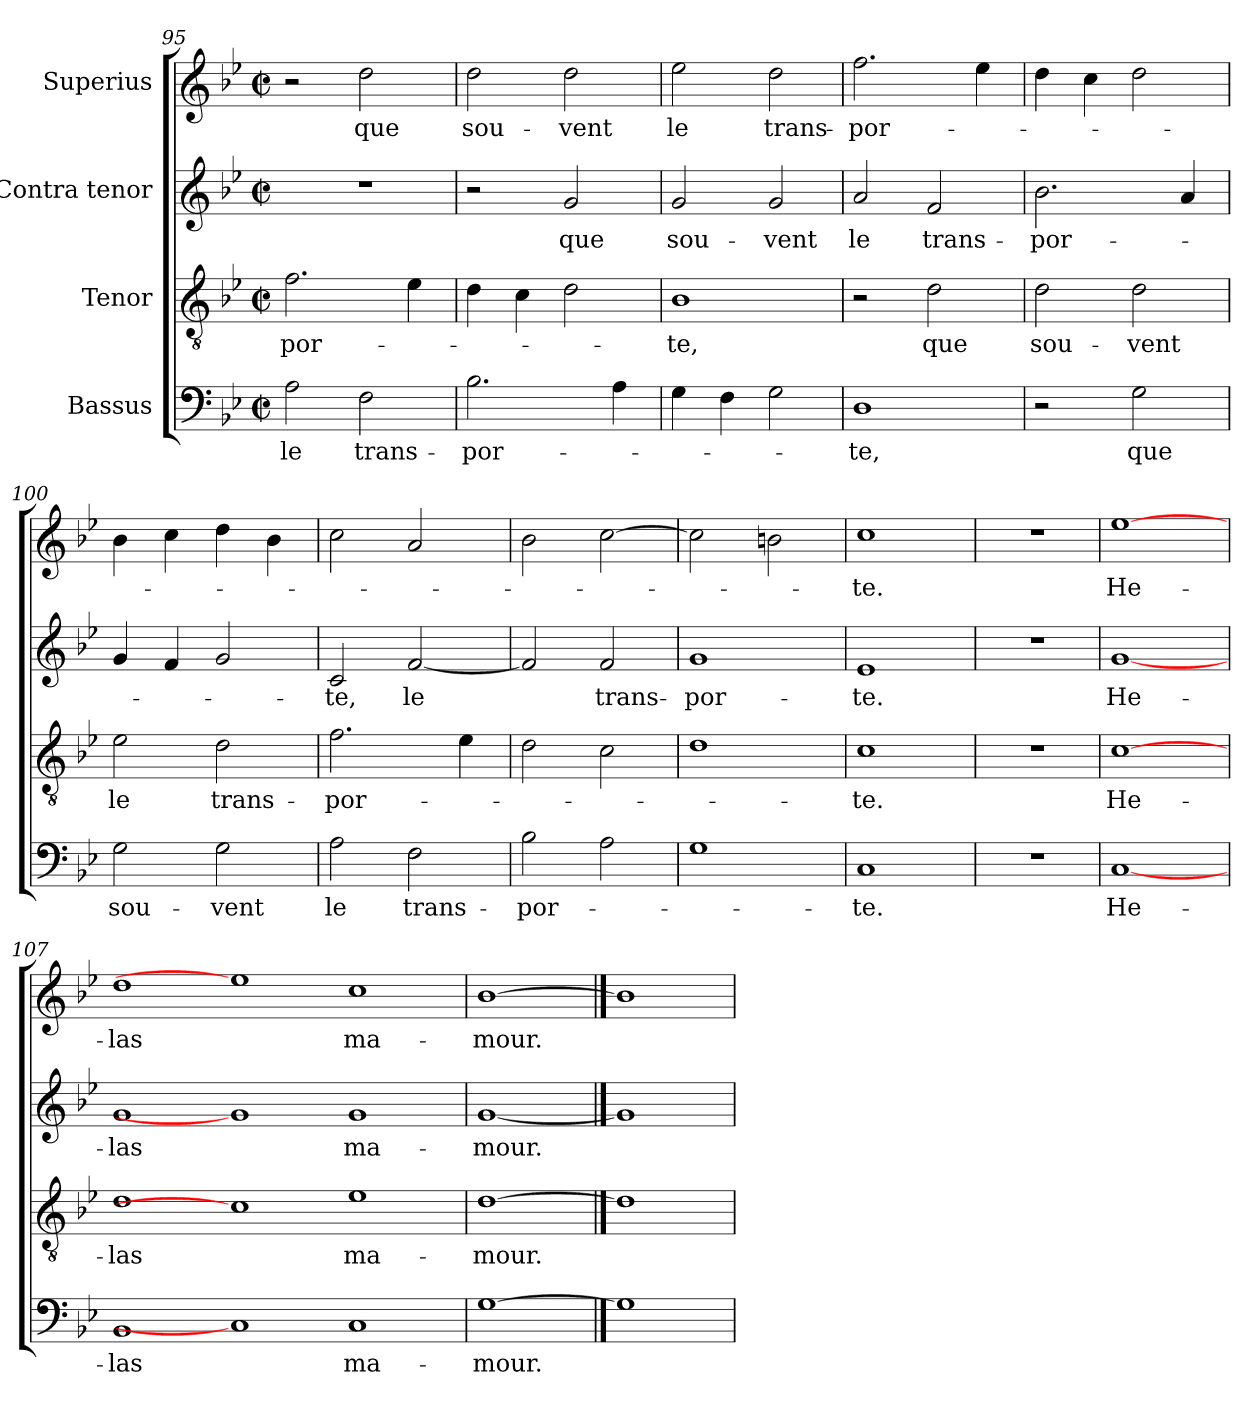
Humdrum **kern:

**kern	**text	**kern	**text	**kern	**text	**kern	**text
*part4	*part4	*part3	*part3	*part2	*part2	*part1	*part1
*staff4	*staff4	*staff3	*staff3	*staff2	*staff2	*staff1	*staff1
*I"Bassus	*	*I"Tenor	*	*I"Contra tenor	*	*I"Superius	*
*clefF4	*	*clefGv2	*	*clefG2	*	*clefG2	*
*k[b-e-]	*	*k[b-e-]	*	*k[b-e-]	*	*k[b-e-]	*
*B-:	*	*B-:	*	*B-:	*	*B-:	*
*M2/2	*	*M2/2	*	*M2/2	*	*M2/2	*
*met(c|)	*	*met(c|)	*	*met(c|)	*	*met(c|)	*
=95	=95	=95	=95	=95	=95	=95	=95
!	!LO:LY:b	!	!LO:LY:b	!	!	!	!
2A\	le	2.f\	-por-	1r	.	2r	.
!	!LO:LY:b	!	!	!	!	!	!LO:LY:b
2F\	trans-	.	.	.	.	2dd\	que
.	.	4e-\	.	.	.	.	.
=96	=96	=96	=96	=96	=96	=96	=96
!	!LO:LY:b	!	!	!	!	!	!LO:LY:b
2.B-\	-por-	4d\	.	2r	.	2dd\	sou-
.	.	4c\	.	.	.	.	.
!	!	!	!	!	!LO:LY:b	!	!LO:LY:b
.	.	2d\	.	2g/	que	2dd\	-vent
4A\	.	.	.	.	.	.	.
=97	=97	=97	=97	=97	=97	=97	=97
!	!	!	!LO:LY:b	!	!LO:LY:b	!	!LO:LY:b
4G\	.	1B-	-te,	2g/	sou-	2ee-\	le
4F\	.	.	.	.	.	.	.
!	!	!	!	!	!LO:LY:b	!	!LO:LY:b
2G\	.	.	.	2g/	-vent	2dd\	trans-
=98	=98	=98	=98	=98	=98	=98	=98
!	!LO:LY:b	!	!	!	!LO:LY:b	!	!LO:LY:b
1D	-te,	2r	.	2a/	le	2.ff\	-por-
!	!	!	!LO:LY:b	!	!LO:LY:b	!	!
.	.	2d\	que	2f/	trans-	.	.
.	.	.	.	.	.	4ee-\	.
=99	=99	=99	=99	=99	=99	=99	=99
!	!	!	!LO:LY:b	!	!LO:LY:b	!	!
2r	.	2d\	sou-	2.b-\	-por-	4dd\	.
.	.	.	.	.	.	4cc\	.
!	!LO:LY:b	!	!LO:LY:b	!	!	!	!
2G\	que	2d\	-vent	.	.	2dd\	.
.	.	.	.	4a/	.	.	.
!!LO:LB:g=z
=100	=100	=100	=100	=100	=100	=100	=100
!	!LO:LY:b	!	!LO:LY:b	!	!	!	!
2G\	sou-	2e-\	le	4g/	.	4b-\	.
.	.	.	.	4f/	.	4cc\	.
!	!LO:LY:b	!	!LO:LY:b	!	!	!	!
2G\	-vent	2d\	trans-	2g/	.	4dd\	.
.	.	.	.	.	.	4b-\	.
=101	=101	=101	=101	=101	=101	=101	=101
!	!LO:LY:b	!	!LO:LY:b	!	!LO:LY:b	!	!
2A\	le	2.f\	-por-	2c/	-te,	2cc\	.
!	!LO:LY:b	!	!	!	!LO:LY:b	!	!
2F\	trans-	.	.	[2f/	le	2a/	.
.	.	4e-\	.	.	.	.	.
=102	=102	=102	=102	=102	=102	=102	=102
!	!LO:LY:b	!	!	!	!	!	!
2B-\	-por-	2d\	.	2f/]	.	2b-\	.
!	!	!	!	!	!LO:LY:b	!	!
2A\	.	2c\	.	2f/	trans-	[2cc\	.
=103	=103	=103	=103	=103	=103	=103	=103
!	!	!	!	!	!LO:LY:b	!	!
1G	.	1d	.	1g	-por-	2cc\]	.
.	.	.	.	.	.	2bn\	.
=104	=104	=104	=104	=104	=104	=104	=104
!	!LO:LY:b	!	!LO:LY:b	!	!LO:LY:b	!	!LO:LY:b
1C	-te.	1c	-te.	1e-	-te.	1cc	-te.
=105	=105	=105	=105	=105	=105	=105	=105
1r	.	1r	.	1r	.	1r	.
=106	=106	=106	=106	=106	=106	=106	=106
!	!LO:LY:b	!	!LO:LY:b	!	!LO:LY:b	!	!LO:LY:b
[1C	He-	[1c	He-	[1g	He-	[1ee-	He-
=107	=107	=107	=107	=107	=107	=107	=107
!	!LO:LY:b	!	!LO:LY:b	!	!LO:LY:b	!	!LO:LY:b
1BB-	-las	1d	-las	1g	-las	1dd	-las
1C]	.	1c]	.	1g]	.	1ee-]	.
!	!LO:LY:b	!	!LO:LY:b	!	!LO:LY:b	!	!LO:LY:b
1C	ma-	1e-	ma-	1g	ma-	1cc	ma-
=108	=108	=108	=108	=108	=108	=108	=108
!	!LO:LY:b	!	!LO:LY:b	!	!LO:LY:b	!	!LO:LY:b
[1G	-mour.	[1d	-mour.	[1g	-mour.	[1b-	-mour.
==109	==109	==109	==109	==109	==109	==109	==109
1G]	.	1d]	.	1g]	.	1b-]	.
=	=	=	=	=	=	=	=
*-	*-	*-	*-	*-	*-	*-	*-
